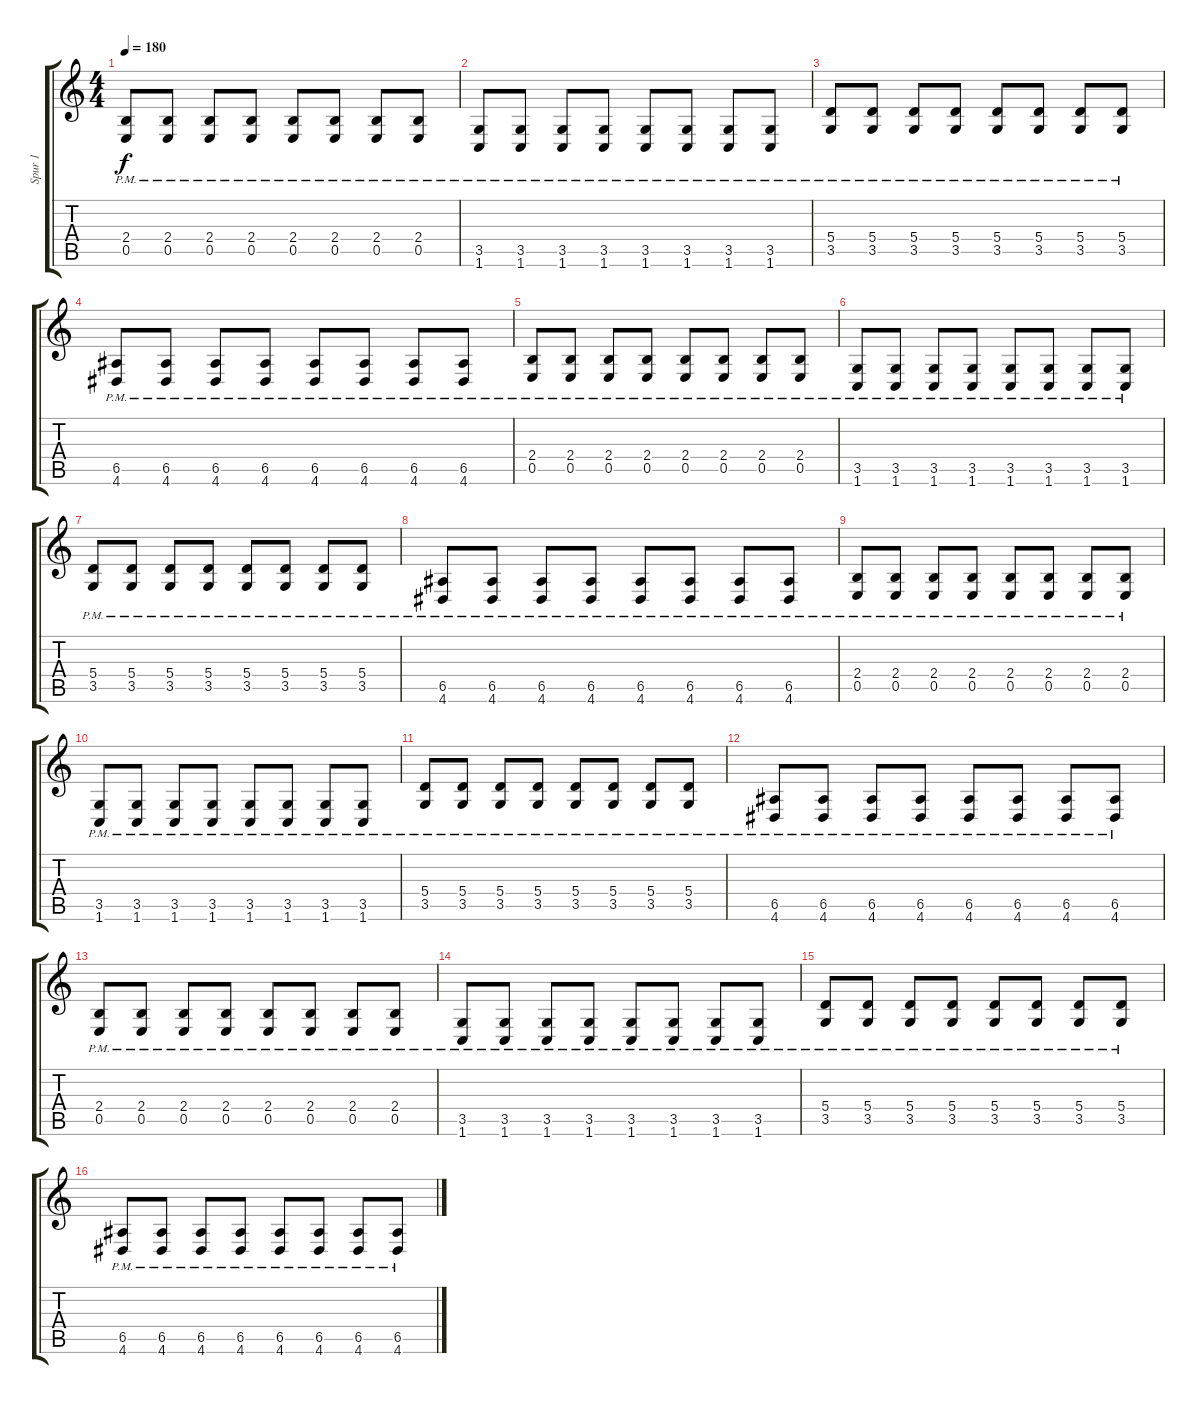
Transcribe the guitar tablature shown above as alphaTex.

\track ("Spur 1" "Spur 1") {instrument distortionguitar}
\staff {score tabs}
\tuning (B3 Gb3 D3 A2 E2 B1) {hide}
\ts (4 4)
\tempo 180
\clef g2
\ks c
(2.4{pm} 0.5{pm}).8{dy f} (2.4{pm} 0.5{pm}).8 (2.4{pm} 0.5{pm}).8 (2.4{pm} 0.5{pm}).8 (2.4{pm} 0.5{pm}).8 (2.4{pm} 0.5{pm}).8 (2.4{pm} 0.5{pm}).8 (2.4{pm} 0.5{pm}).8 |
(3.5{pm} 1.6{pm}).8 (3.5{pm} 1.6{pm}).8 (3.5{pm} 1.6{pm}).8 (3.5{pm} 1.6{pm}).8 (3.5{pm} 1.6{pm}).8 (3.5{pm} 1.6{pm}).8 (3.5{pm} 1.6{pm}).8 (3.5{pm} 1.6{pm}).8 |
(5.4{pm} 3.5{pm}).8 (5.4{pm} 3.5{pm}).8 (5.4{pm} 3.5{pm}).8 (5.4{pm} 3.5{pm}).8 (5.4{pm} 3.5{pm}).8 (5.4{pm} 3.5{pm}).8 (5.4{pm} 3.5{pm}).8 (5.4{pm} 3.5{pm}).8 |
(6.5{pm} 4.6{pm}).8 (6.5{pm} 4.6{pm}).8 (6.5{pm} 4.6{pm}).8 (6.5{pm} 4.6{pm}).8 (6.5{pm} 4.6{pm}).8 (6.5{pm} 4.6{pm}).8 (6.5{pm} 4.6{pm}).8 (6.5{pm} 4.6{pm}).8 |
(2.4{pm} 0.5{pm}).8 (2.4{pm} 0.5{pm}).8 (2.4{pm} 0.5{pm}).8 (2.4{pm} 0.5{pm}).8 (2.4{pm} 0.5{pm}).8 (2.4{pm} 0.5{pm}).8 (2.4{pm} 0.5{pm}).8 (2.4{pm} 0.5{pm}).8 |
(3.5{pm} 1.6{pm}).8 (3.5{pm} 1.6{pm}).8 (3.5{pm} 1.6{pm}).8 (3.5{pm} 1.6{pm}).8 (3.5{pm} 1.6{pm}).8 (3.5{pm} 1.6{pm}).8 (3.5{pm} 1.6{pm}).8 (3.5{pm} 1.6{pm}).8 |
(5.4{pm} 3.5{pm}).8 (5.4{pm} 3.5{pm}).8 (5.4{pm} 3.5{pm}).8 (5.4{pm} 3.5{pm}).8 (5.4{pm} 3.5{pm}).8 (5.4{pm} 3.5{pm}).8 (5.4{pm} 3.5{pm}).8 (5.4{pm} 3.5{pm}).8 |
(6.5{pm} 4.6{pm}).8 (6.5{pm} 4.6{pm}).8 (6.5{pm} 4.6{pm}).8 (6.5{pm} 4.6{pm}).8 (6.5{pm} 4.6{pm}).8 (6.5{pm} 4.6{pm}).8 (6.5{pm} 4.6{pm}).8 (6.5{pm} 4.6{pm}).8 |
(2.4{pm} 0.5{pm}).8 (2.4{pm} 0.5{pm}).8 (2.4{pm} 0.5{pm}).8 (2.4{pm} 0.5{pm}).8 (2.4{pm} 0.5{pm}).8 (2.4{pm} 0.5{pm}).8 (2.4{pm} 0.5{pm}).8 (2.4{pm} 0.5{pm}).8 |
(3.5{pm} 1.6{pm}).8 (3.5{pm} 1.6{pm}).8 (3.5{pm} 1.6{pm}).8 (3.5{pm} 1.6{pm}).8 (3.5{pm} 1.6{pm}).8 (3.5{pm} 1.6{pm}).8 (3.5{pm} 1.6{pm}).8 (3.5{pm} 1.6{pm}).8 |
(5.4{pm} 3.5{pm}).8 (5.4{pm} 3.5{pm}).8 (5.4{pm} 3.5{pm}).8 (5.4{pm} 3.5{pm}).8 (5.4{pm} 3.5{pm}).8 (5.4{pm} 3.5{pm}).8 (5.4{pm} 3.5{pm}).8 (5.4{pm} 3.5{pm}).8 |
(6.5{pm} 4.6{pm}).8 (6.5{pm} 4.6{pm}).8 (6.5{pm} 4.6{pm}).8 (6.5{pm} 4.6{pm}).8 (6.5{pm} 4.6{pm}).8 (6.5{pm} 4.6{pm}).8 (6.5{pm} 4.6{pm}).8 (6.5{pm} 4.6{pm}).8 |
(2.4{pm} 0.5{pm}).8 (2.4{pm} 0.5{pm}).8 (2.4{pm} 0.5{pm}).8 (2.4{pm} 0.5{pm}).8 (2.4{pm} 0.5{pm}).8 (2.4{pm} 0.5{pm}).8 (2.4{pm} 0.5{pm}).8 (2.4{pm} 0.5{pm}).8 |
(3.5{pm} 1.6{pm}).8 (3.5{pm} 1.6{pm}).8 (3.5{pm} 1.6{pm}).8 (3.5{pm} 1.6{pm}).8 (3.5{pm} 1.6{pm}).8 (3.5{pm} 1.6{pm}).8 (3.5{pm} 1.6{pm}).8 (3.5{pm} 1.6{pm}).8 |
(5.4{pm} 3.5{pm}).8 (5.4{pm} 3.5{pm}).8 (5.4{pm} 3.5{pm}).8 (5.4{pm} 3.5{pm}).8 (5.4{pm} 3.5{pm}).8 (5.4{pm} 3.5{pm}).8 (5.4{pm} 3.5{pm}).8 (5.4{pm} 3.5{pm}).8 |
(6.5{pm} 4.6{pm}).8 (6.5{pm} 4.6{pm}).8 (6.5{pm} 4.6{pm}).8 (6.5{pm} 4.6{pm}).8 (6.5{pm} 4.6{pm}).8 (6.5{pm} 4.6{pm}).8 (6.5{pm} 4.6{pm}).8 (6.5{pm} 4.6{pm}).8
